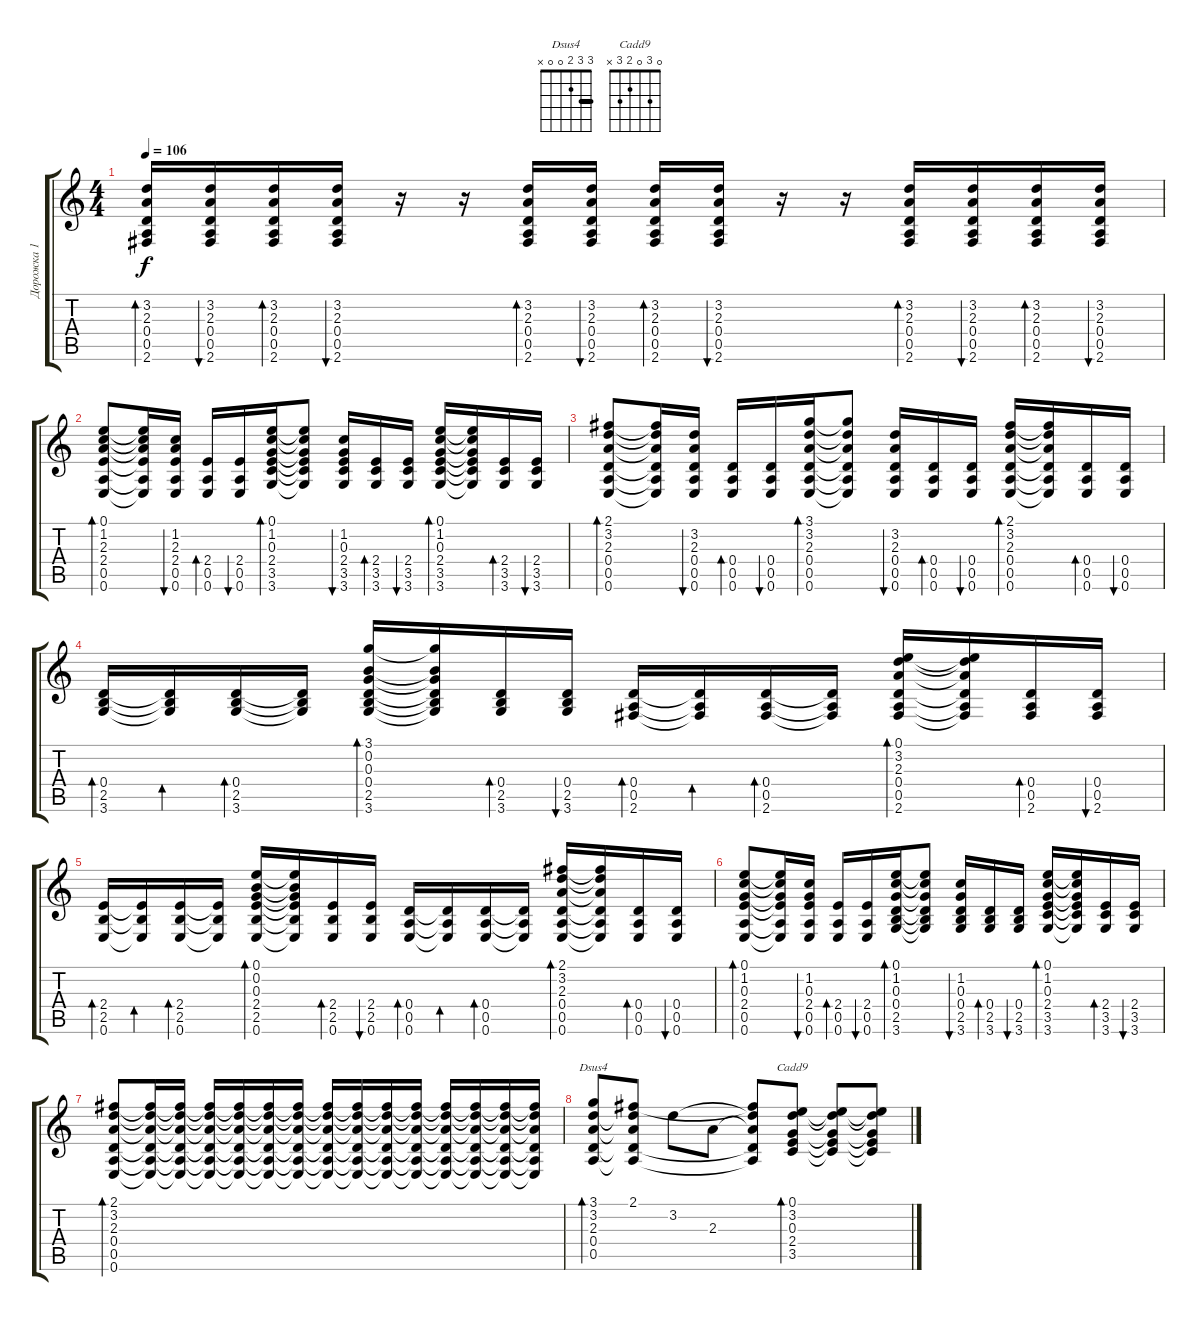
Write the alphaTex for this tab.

\track ("Дорожка 1" "Дорожка 1") {instrument acousticguitarsteel}
\staff {score tabs}
\tuning (E4 B3 G3 D3 A2 E2) {hide}
\chord ("Dsus4" 3 3 2 0 0 x) {barre 3}
\chord ("Cadd9" 0 3 0 2 3 x)
\ts (4 4)
\tempo 106
\clef g2
\ks c
(3.2 2.3 0.4 0.5 2.6).16{bd 60 dy f} (3.2 2.3 0.4 0.5 2.6).16{bu 60} (3.2 2.3 0.4 0.5 2.6).16{bd 60} (3.2 2.3 0.4 0.5 2.6).16{bu 60} r.16 r.16 (3.2 2.3 0.4 0.5 2.6).16{bd 60} (3.2 2.3 0.4 0.5 2.6).16{bu 60} (3.2 2.3 0.4 0.5 2.6).16{bd 60} (3.2 2.3 0.4 0.5 2.6).16{bu 60} r.16 r.16 (3.2 2.3 0.4 0.5 2.6).16{bd 60} (3.2 2.3 0.4 0.5 2.6).16{bu 60} (3.2 2.3 0.4 0.5 2.6).16{bd 60} (3.2 2.3 0.4 0.5 2.6).16{bu 60} |
(0.1 1.2 2.3 2.4 0.5 0.6).8{bd 60} (0.1{t} 1.2{t} 2.3{t} 2.4{t} 0.5{t} 0.6{t}).16 (1.2 2.3 2.4 0.5 0.6).16{bu 60} (2.4 0.5 0.6).16{bd 60} (2.4 0.5 0.6).16{bu 60} (0.1 1.2 0.3 2.4 3.5 3.6).16{bd 60} (0.1{t} 1.2{t} 0.3{t} 2.4{t} 3.5{t} 3.6{t}).8 (1.2 0.3 2.4 3.5 3.6).16{bu 60} (2.4 3.5 3.6).16{bd 60} (2.4 3.5 3.6).16{bu 60} (0.1 1.2 0.3 2.4 3.5 3.6).16{bd 60} (0.1{t} 1.2{t} 0.3{t} 2.4{t} 3.5{t} 3.6{t}).16 (2.4 3.5 3.6).16{bd 60} (2.4 3.5 3.6).16{bu 60} |
(2.1 3.2 2.3 0.4 0.5 0.6).8{bd 60} (2.1{t} 3.2{t} 2.3{t} 0.4{t} 0.5{t} 0.6{t}).16 (3.2 2.3 0.4 0.5 0.6).16{bu 60} (0.4 0.5 0.6).16{bd 60} (0.4 0.5 0.6).16{bu 60} (3.1 3.2 2.3 0.4 0.5 0.6).16{bd 60} (3.1{t} 3.2{t} 2.3{t} 0.4{t} 0.5{t} 0.6{t}).8 (3.2 2.3 0.4 0.5 0.6).16{bu 60} (0.4 0.5 0.6).16{bd 60} (0.4 0.5 0.6).16{bu 60} (2.1 3.2 2.3 0.4 0.5 0.6).16{bd 60} (2.1{t} 3.2{t} 2.3{t} 0.4{t} 0.5{t} 0.6{t}).16 (0.4 0.5 0.6).16{bd 60} (0.4 0.5 0.6).16{bu 60} |
(0.4 2.5 3.6).16{bd 60} (0.4{t} 2.5{t} 3.6{t}).16{bd 60} (0.4 2.5 3.6).16{bd 60} (0.4{t} 2.5{t} 3.6{t}).16 (3.1 0.2 0.3 0.4 2.5 3.6).16{bd 60} (3.1{t} 0.2{t} 0.3{t} 0.4{t} 2.5{t} 3.6{t}).16 (0.4 2.5 3.6).16{bd 60} (0.4 2.5 3.6).16{bu 60} (0.4 0.5 2.6).16{bd 60} (0.4{t} 0.5{t} 2.6{t}).16{bd 60} (0.4 0.5 2.6).16{bd 60} (0.4{t} 0.5{t} 2.6{t}).16 (0.1 3.2 2.3 0.4 0.5 2.6).16{bd 60} (0.1{t} 3.2{t} 2.3{t} 0.4{t} 0.5{t} 2.6{t}).16 (0.4 0.5 2.6).16{bd 60} (0.4 0.5 2.6).16{bu 60} |
(2.4 2.5 0.6).16{bd 60} (2.4{t} 2.5{t} 0.6{t}).16{bd 60} (2.4 2.5 0.6).16{bd 60} (2.4{t} 2.5{t} 0.6{t}).16 (0.1 0.2 0.3 2.4 2.5 0.6).16{bd 60} (0.1{t} 0.2{t} 0.3{t} 2.4{t} 2.5{t} 0.6{t}).16 (2.4 2.5 0.6).16{bd 60} (2.4 2.5 0.6).16{bu 60} (0.4 0.5 0.6).16{bd 60} (0.4{t} 0.5{t} 0.6{t}).16{bd 60} (0.4 0.5 0.6).16{bd 60} (0.4{t} 0.5{t} 0.6{t}).16 (2.1 3.2 2.3 0.4 0.5 0.6).16{bd 60} (2.1{t} 3.2{t} 2.3{t} 0.4{t} 0.5{t} 0.6{t}).16 (0.4 0.5 0.6).16{bd 60} (0.4 0.5 0.6).16{bu 60} |
(0.1 1.2 0.3 2.4 0.5 0.6).8{bd 60} (0.1{t} 1.2{t} 0.3{t} 2.4{t} 0.5{t} 0.6{t}).16 (1.2 0.3 2.4 0.5 0.6).16{bu 60} (2.4 0.5 0.6).16{bd 60} (2.4 0.5 0.6).16{bu 60} (0.1 1.2 0.3 0.4 2.5 3.6).16{bd 60} (0.1{t} 1.2{t} 0.3{t} 0.4{t} 2.5{t} 3.6{t}).8 (1.2 0.3 0.4 2.5 3.6).16{bu 60} (0.4 2.5 3.6).16{bd 60} (0.4 2.5 3.6).16{bu 60} (0.1 1.2 0.3 2.4 3.5 3.6).16{bd 60} (0.1{t} 1.2{t} 0.3{t} 2.4{t} 3.5{t} 3.6{t}).16 (2.4 3.5 3.6).16{bd 60} (2.4 3.5 3.6).16{bu 60} |
(2.1 3.2 2.3 0.4 0.5 0.6).8{bd 60} (2.1{t} 3.2{t} 2.3{t} 0.4{t} 0.5{t} 0.6{t}).16 (2.1{t} 3.2{t} 2.3{t} 0.4{t} 0.5{t} 0.6{t}).16 (2.1{t} 3.2{t} 2.3{t} 0.4{t} 0.5{t} 0.6{t}).16 (2.1{t} 3.2{t} 2.3{t} 0.4{t} 0.5{t} 0.6{t}).16 (2.1{t} 3.2{t} 2.3{t} 0.4{t} 0.5{t} 0.6{t}).16 (2.1{t} 3.2{t} 2.3{t} 0.4{t} 0.5{t} 0.6{t}).16 (2.1{t} 3.2{t} 2.3{t} 0.4{t} 0.5{t} 0.6{t}).16 (2.1{t} 3.2{t} 2.3{t} 0.4{t} 0.5{t} 0.6{t}).16 (2.1{t} 3.2{t} 2.3{t} 0.4{t} 0.5{t} 0.6{t}).16 (2.1{t} 3.2{t} 2.3{t} 0.4{t} 0.5{t} 0.6{t}).16 (2.1{t} 3.2{t} 2.3{t} 0.4{t} 0.5{t} 0.6{t}).16 (2.1{t} 3.2{t} 2.3{t} 0.4{t} 0.5{t} 0.6{t}).16 (2.1{t} 3.2{t} 2.3{t} 0.4{t} 0.5{t} 0.6{t}).16 (2.1{t} 3.2{t} 2.3{t} 0.4{t} 0.5{t} 0.6{t}).16 |
(3.1 3.2 2.3 0.4 0.5).8{bd 480 ch "Dsus4"} (2.1 3.2{t} 2.3{t} 0.4{t} 0.5{t}).8 3.2.8 2.3.8 (2.1{t} 3.2{t} 2.3{t} 0.4{t} 0.5{t}).8 (0.1 3.2 0.3 2.4 3.5).8{bd 480 ch "Cadd9"} (0.1{t} 3.2{t} 0.3{t} 2.4{t} 3.5{t}).8 (0.1{t} 3.2{t} 0.3{t} 2.4{t} 3.5{t}).8
